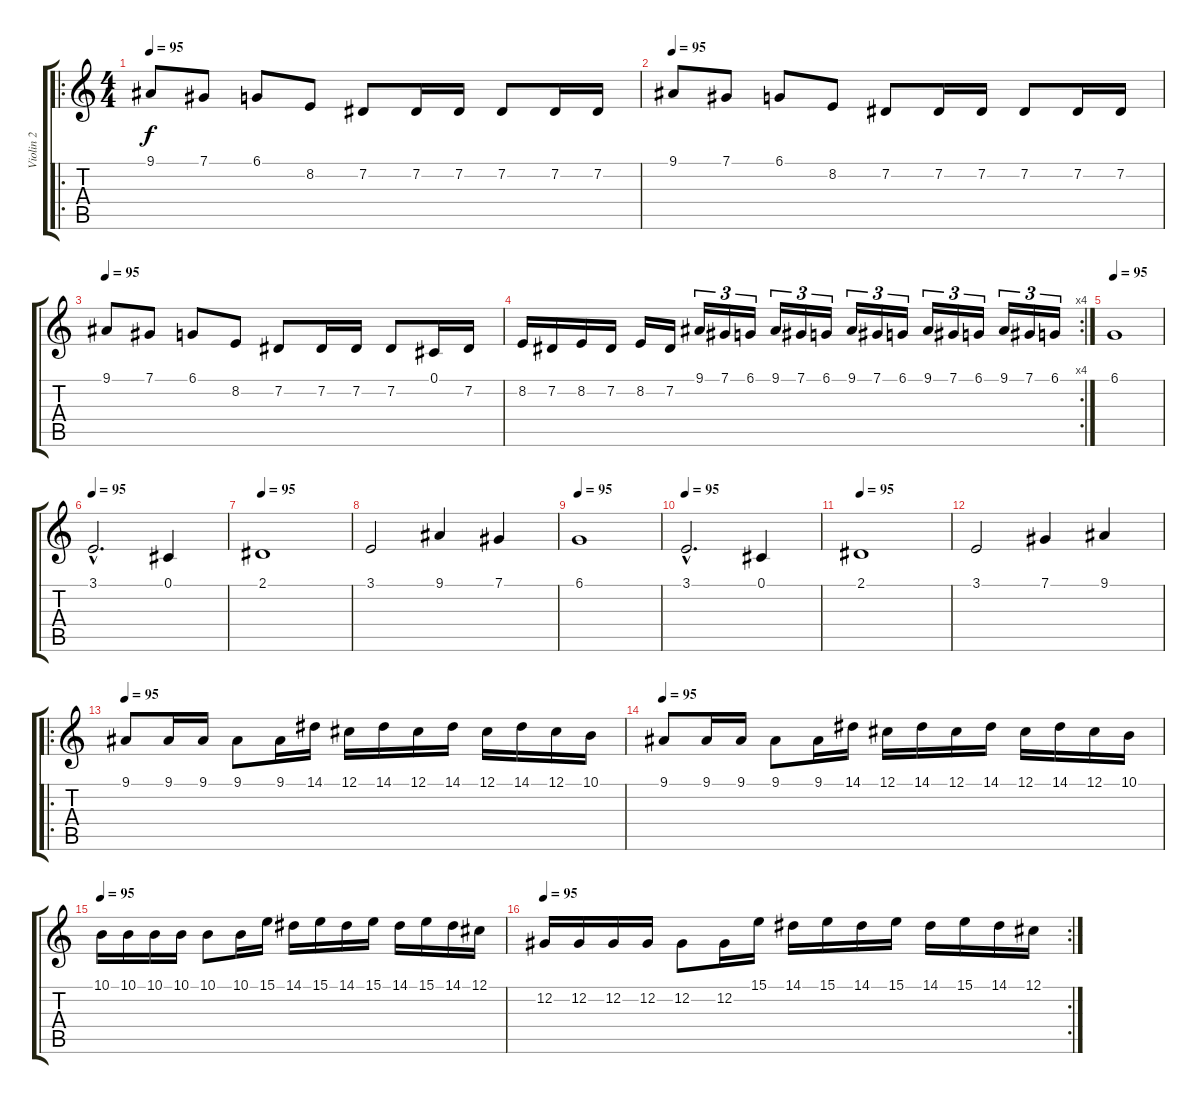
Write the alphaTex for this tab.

\track ("Violin 2" "Violin 2") {instrument stringensemble1}
\staff {score tabs}
\tuning (Db4 Ab3 E3 B2 Gb2 Db2) {hide}
\ro
\ts (4 4)
\tempo 95
\clef g2
\ks c
9.1.8{dy f} 7.1.8 6.1.8 8.2.8 7.2.8 7.2.16 7.2.16 7.2.8 7.2.16 7.2.16 |
\tempo 95
9.1.8 7.1.8 6.1.8 8.2.8 7.2.8 7.2.16 7.2.16 7.2.8 7.2.16 7.2.16 |
\tempo 95
9.1.8 7.1.8 6.1.8 8.2.8 7.2.8 7.2.16 7.2.16 7.2.8 0.1.16 7.2.16 |
\rc 4
8.2.16 7.2.16 8.2.16 7.2.16 8.2.16 7.2.16 9.1.16{tu (3 2)} 7.1.16{tu (3 2)} 6.1.16{tu (3 2)} 9.1.16{tu (3 2)} 7.1.16{tu (3 2)} 6.1.16{tu (3 2)} 9.1.16{tu (3 2)} 7.1.16{tu (3 2)} 6.1.16{tu (3 2)} 9.1.16{tu (3 2)} 7.1.16{tu (3 2)} 6.1.16{tu (3 2)} 9.1.16{tu (3 2)} 7.1.16{tu (3 2)} 6.1.16{tu (3 2)} |
\tempo 95
6.1.1 |
\tempo 95
3.1{hac}.2{d} 0.1.4 |
\tempo 95
2.1.1 |
3.1.2 9.1.4 7.1.4 |
\tempo 95
6.1.1 |
\tempo 95
3.1{hac}.2{d} 0.1.4 |
\tempo 95
2.1.1 |
3.1.2 7.1.4 9.1.4 |
\ro
\tempo 95
9.1.8 9.1.16 9.1.16 9.1.8 9.1.16 14.1.16 12.1.16 14.1.16 12.1.16 14.1.16 12.1.16 14.1.16 12.1.16 10.1.16 |
\tempo 95
9.1.8 9.1.16 9.1.16 9.1.8 9.1.16 14.1.16 12.1.16 14.1.16 12.1.16 14.1.16 12.1.16 14.1.16 12.1.16 10.1.16 |
\tempo 95
10.1.16 10.1.16 10.1.16 10.1.16 10.1.8 10.1.16 15.1.16 14.1.16 15.1.16 14.1.16 15.1.16 14.1.16 15.1.16 14.1.16 12.1.16 |
\rc 2
\tempo 95
12.2.16 12.2.16 12.2.16 12.2.16 12.2.8 12.2.16 15.1.16 14.1.16 15.1.16 14.1.16 15.1.16 14.1.16 15.1.16 14.1.16 12.1.16
